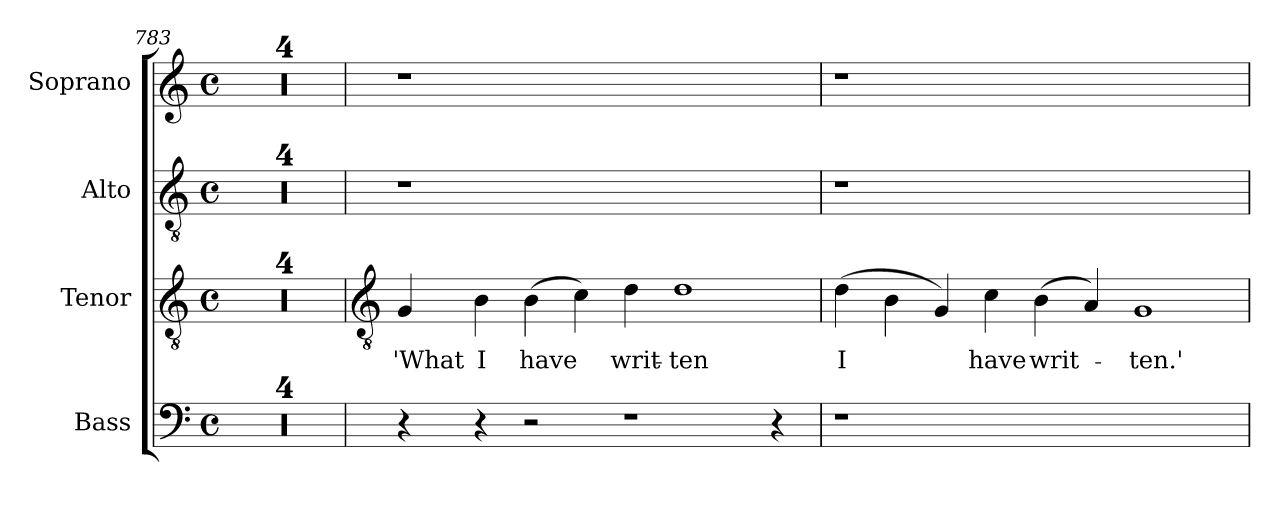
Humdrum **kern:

**kern	**kern	**text	**kern	**kern
*part4	*part3	*part3	*part2	*part1
*staff4	*staff3	*staff3	*staff2	*staff1
*I"Bass	*I"Tenor	*	*I"Alto	*I"Soprano
*clefF4	*clefGv2	*	*clefGv2	*clefG2
*	*ITrd7c12	*	*ITrd7c12	*
*k[]	*k[]	*	*k[]	*k[]
*C:	*C:	*	*C:	*C:
*M4/4	*M4/4	*	*M4/4	*M4/4
*met(c)	*met(c)	*	*met(c)	*met(c)
=783	=783	=783	=783	=783
1r	1r	.	1r	1r
=784	=784	=784	=784	=784
1r	1r	.	1r	1r
=785	=785	=785	=785	=785
1r	1r	.	1r	1r
!!LO:LB:g=z
=786	=786	=786	=786	=786
1r	1r	.	1r	1r
=787	=787	=787	=787	=787
*	*clefGv2	*	*	*
!	!	!LO:LY:b:color=#000000	!LO:N:vis=1	!LO:N:vis=1
4r	4GGi/	'What	1r	1r
!	!	!LO:LY:b:color=#000000	!	!
4r	4BBi\	I	.	.
!	!	!LO:LY:b:color=#000000	!	!
2r	(4BBi\	have	.	.
.	4Ci\)	.	.	.
!	!	!LO:LY:b:color=#000000	!	!
1r	4Di\	writ-	1ryy	1ryy
!	!	!LO:LY:b:color=#000000	!	!
.	1Di	-ten	.	.
4r	.	.	4ryy	4ryy
=788	=788	=788	=788	=788
!LO:N:vis=1	!	!	!	!
!	!	!LO:LY:b:color=#000000	!LO:N:vis=1	!LO:N:vis=1
1r	(4Di\	I	1r	1r
.	4BBi\	.	.	.
.	4GGi/)	.	.	.
!	!	!LO:LY:b:color=#000000	!	!
.	4Ci\	have	.	.
!	!	!LO:LY:b:color=#000000	!	!
1.ryy	(4BBi\	writ-	1.ryy	1.ryy
.	4AAi/)	.	.	.
!	!	!LO:LY:b:color=#000000	!	!
.	1GGi	-ten.'	.	.
=	=	=	=	=
*-	*-	*-	*-	*-
